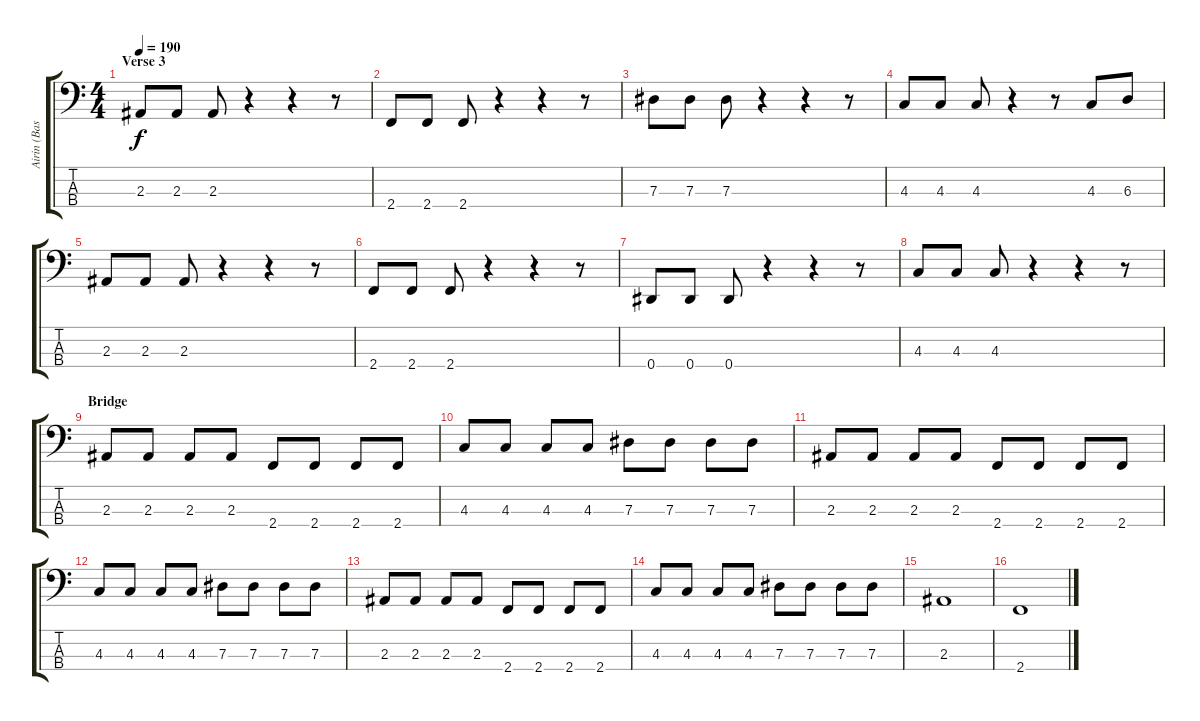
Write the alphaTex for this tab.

\track ("Airin (Bass)" "Airin (Bas") {instrument electricbasspick}
\staff {score tabs}
\tuning (Gb2 Db2 Ab1 Eb1) {hide}
\ts (4 4)
\section ("" "Verse 3")
\tempo 190
\clef f4
\ks c
2.3.8{dy f} 2.3.8 2.3.8 r.4 r.4 r.8 |
2.4.8 2.4.8 2.4.8 r.4 r.4 r.8 |
7.3.8 7.3.8 7.3.8 r.4 r.4 r.8 |
4.3.8 4.3.8 4.3.8 r.4 r.8 4.3.8 6.3.8 |
2.3.8 2.3.8 2.3.8 r.4 r.4 r.8 |
2.4.8 2.4.8 2.4.8 r.4 r.4 r.8 |
0.4.8 0.4.8 0.4.8 r.4 r.4 r.8 |
4.3.8 4.3.8 4.3.8 r.4 r.4 r.8 |
\section ("" "Bridge")
2.3.8 2.3.8 2.3.8 2.3.8 2.4.8 2.4.8 2.4.8 2.4.8 |
4.3.8 4.3.8 4.3.8 4.3.8 7.3.8 7.3.8 7.3.8 7.3.8 |
2.3.8 2.3.8 2.3.8 2.3.8 2.4.8 2.4.8 2.4.8 2.4.8 |
4.3.8 4.3.8 4.3.8 4.3.8 7.3.8 7.3.8 7.3.8 7.3.8 |
2.3.8 2.3.8 2.3.8 2.3.8 2.4.8 2.4.8 2.4.8 2.4.8 |
4.3.8 4.3.8 4.3.8 4.3.8 7.3.8 7.3.8 7.3.8 7.3.8 |
2.3.1 |
2.4.1
